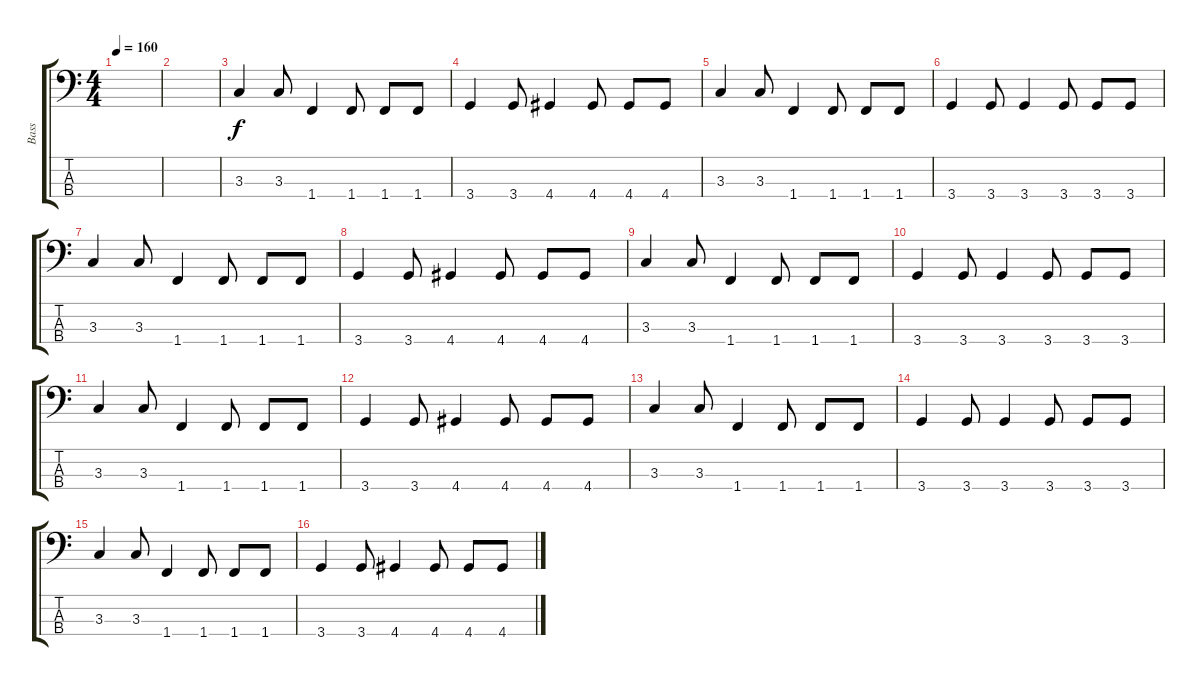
\track ("Bass" "Bass") {instrument electricbassfinger}
\staff {score tabs}
\tuning (G2 D2 A1 E1) {hide}
\ts (4 4)
\tempo 160
\clef f4
\ks c
|
|
3.3.4 3.3.8 1.4.4 1.4.8 1.4.8 1.4.8 |
3.4.4 3.4.8 4.4.4 4.4.8 4.4.8 4.4.8 |
3.3.4 3.3.8 1.4.4 1.4.8 1.4.8 1.4.8 |
3.4.4 3.4.8 3.4.4 3.4.8 3.4.8 3.4.8 |
3.3.4 3.3.8 1.4.4 1.4.8 1.4.8 1.4.8 |
3.4.4 3.4.8 4.4.4 4.4.8 4.4.8 4.4.8 |
3.3.4 3.3.8 1.4.4 1.4.8 1.4.8 1.4.8 |
3.4.4 3.4.8 3.4.4 3.4.8 3.4.8 3.4.8 |
3.3.4 3.3.8 1.4.4 1.4.8 1.4.8 1.4.8 |
3.4.4 3.4.8 4.4.4 4.4.8 4.4.8 4.4.8 |
3.3.4 3.3.8 1.4.4 1.4.8 1.4.8 1.4.8 |
3.4.4 3.4.8 3.4.4 3.4.8 3.4.8 3.4.8 |
3.3.4 3.3.8 1.4.4 1.4.8 1.4.8 1.4.8 |
3.4.4 3.4.8 4.4.4 4.4.8 4.4.8 4.4.8
